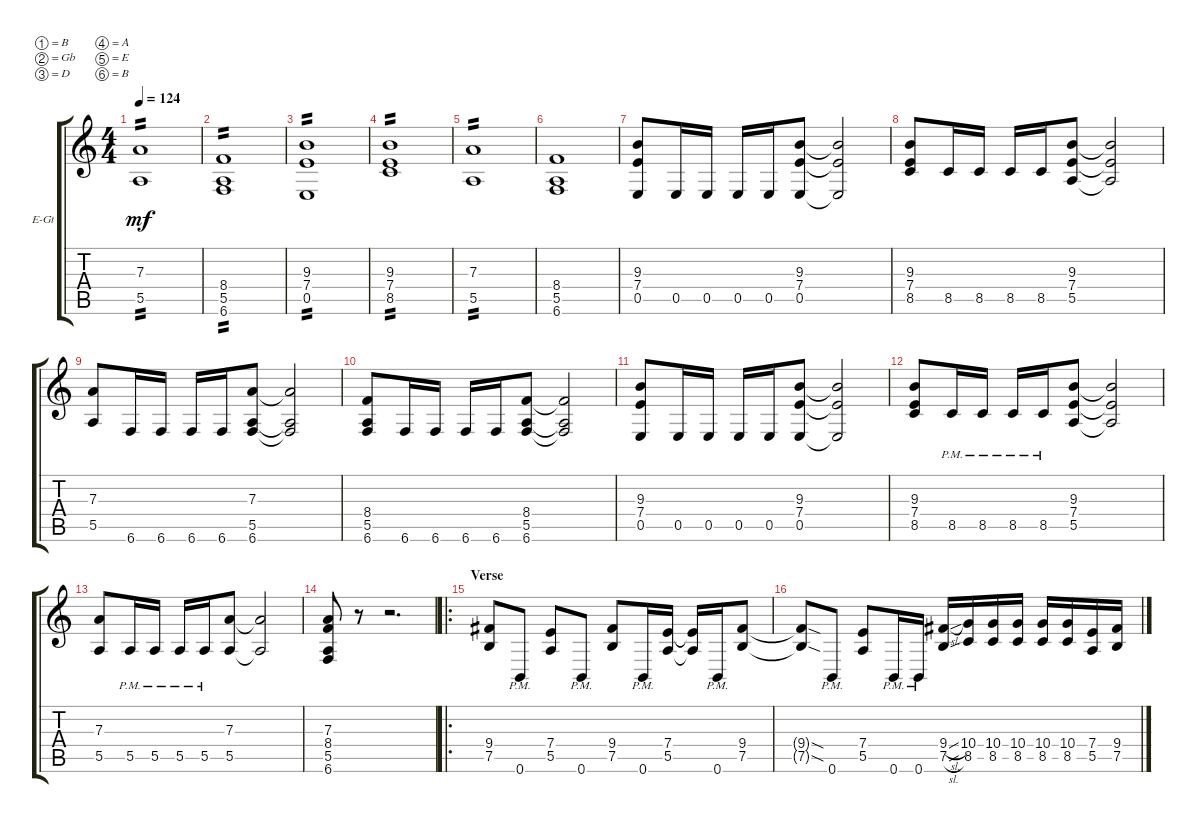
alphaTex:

\bracketExtendMode groupsimilarinstruments
\firstSystemTrackNameOrientation horizontal
\otherSystemsTrackNameOrientation horizontal
\track ("Electric Guitar 1" "E-Gt") {instrument distortionguitar}
\staff {score tabs}
\tuning (B3 Gb3 D3 A2 E2 B1)
\ts (4 4)
\tempo 124
\clef g2
\ks c
(5.5 7.3).1{tp 2 dy mf} |
(5.5 6.6 8.4).1{tp 2} |
(9.3 7.4 0.5).1{tp 2} |
(8.5 9.3 7.4).1{tp 2} |
(5.5 7.3).1{tp 2} |
(5.5 6.6 8.4).1 |
(7.4 9.3 0.5).8 0.5.16 0.5.16 0.5.16 0.5.16 (7.4 9.3 0.5).8 (7.4{t} 9.3{t} 0.5{t}).2 |
(8.5 9.3 7.4).8 8.5.16 8.5.16 8.5.16 8.5.16 (5.5 7.4 9.3).8 (5.5{t} 7.4{t} 9.3{t}).2 |
(5.5 7.3).8 6.6.16 6.6.16 6.6.16 6.6.16 (6.6 5.5 7.3).8 (6.6{t} 5.5{t} 7.3{t}).2 |
(6.6 5.5 8.4).8 6.6.16 6.6.16 6.6.16 6.6.16 (6.6 5.5 8.4).8 (5.5{t} 6.6{t} 8.4{t}).2 |
(7.4 9.3 0.5).8 0.5.16 0.5.16 0.5.16 0.5.16 (7.4 9.3 0.5).8 (7.4{t} 9.3{t} 0.5{t}).2 |
(8.5 9.3 7.4).8 8.5{pm}.16 8.5{pm}.16 8.5{pm}.16 8.5{pm}.16 (5.5 7.4 9.3).8 (5.5{t} 7.4{t} 9.3{t}).2 |
(5.5 7.3).8 5.5{pm}.16 5.5{pm}.16 5.5{pm}.16 5.5{pm}.16 (5.5 7.3).8 (5.5{t} 7.3{t}).2 |
(5.5 7.3 6.6 8.4).8 r.8 r.2{d} |
\ro
\section ("" "Verse")
(7.5 9.4).8 0.6{pm}.8 (5.5 7.4).8 0.6{pm}.8 (7.5 9.4).8 0.6{pm}.16 (5.5 7.4).16 (5.5{t} 7.4{t}).16 0.6{pm}.16 (7.5 9.4).8 |
(7.5{sod t} 9.4{sod t}).8 0.6{pm}.8 (5.5 7.4).8 0.6{pm}.16 0.6{pm}.16 (7.5{sl} 9.4{sl}).16 (8.5 10.4).16 (8.5 10.4).16 (8.5 10.4).16 (8.5 10.4).16 (8.5 10.4).16 (7.4 5.5).16 (7.5 9.4).16
